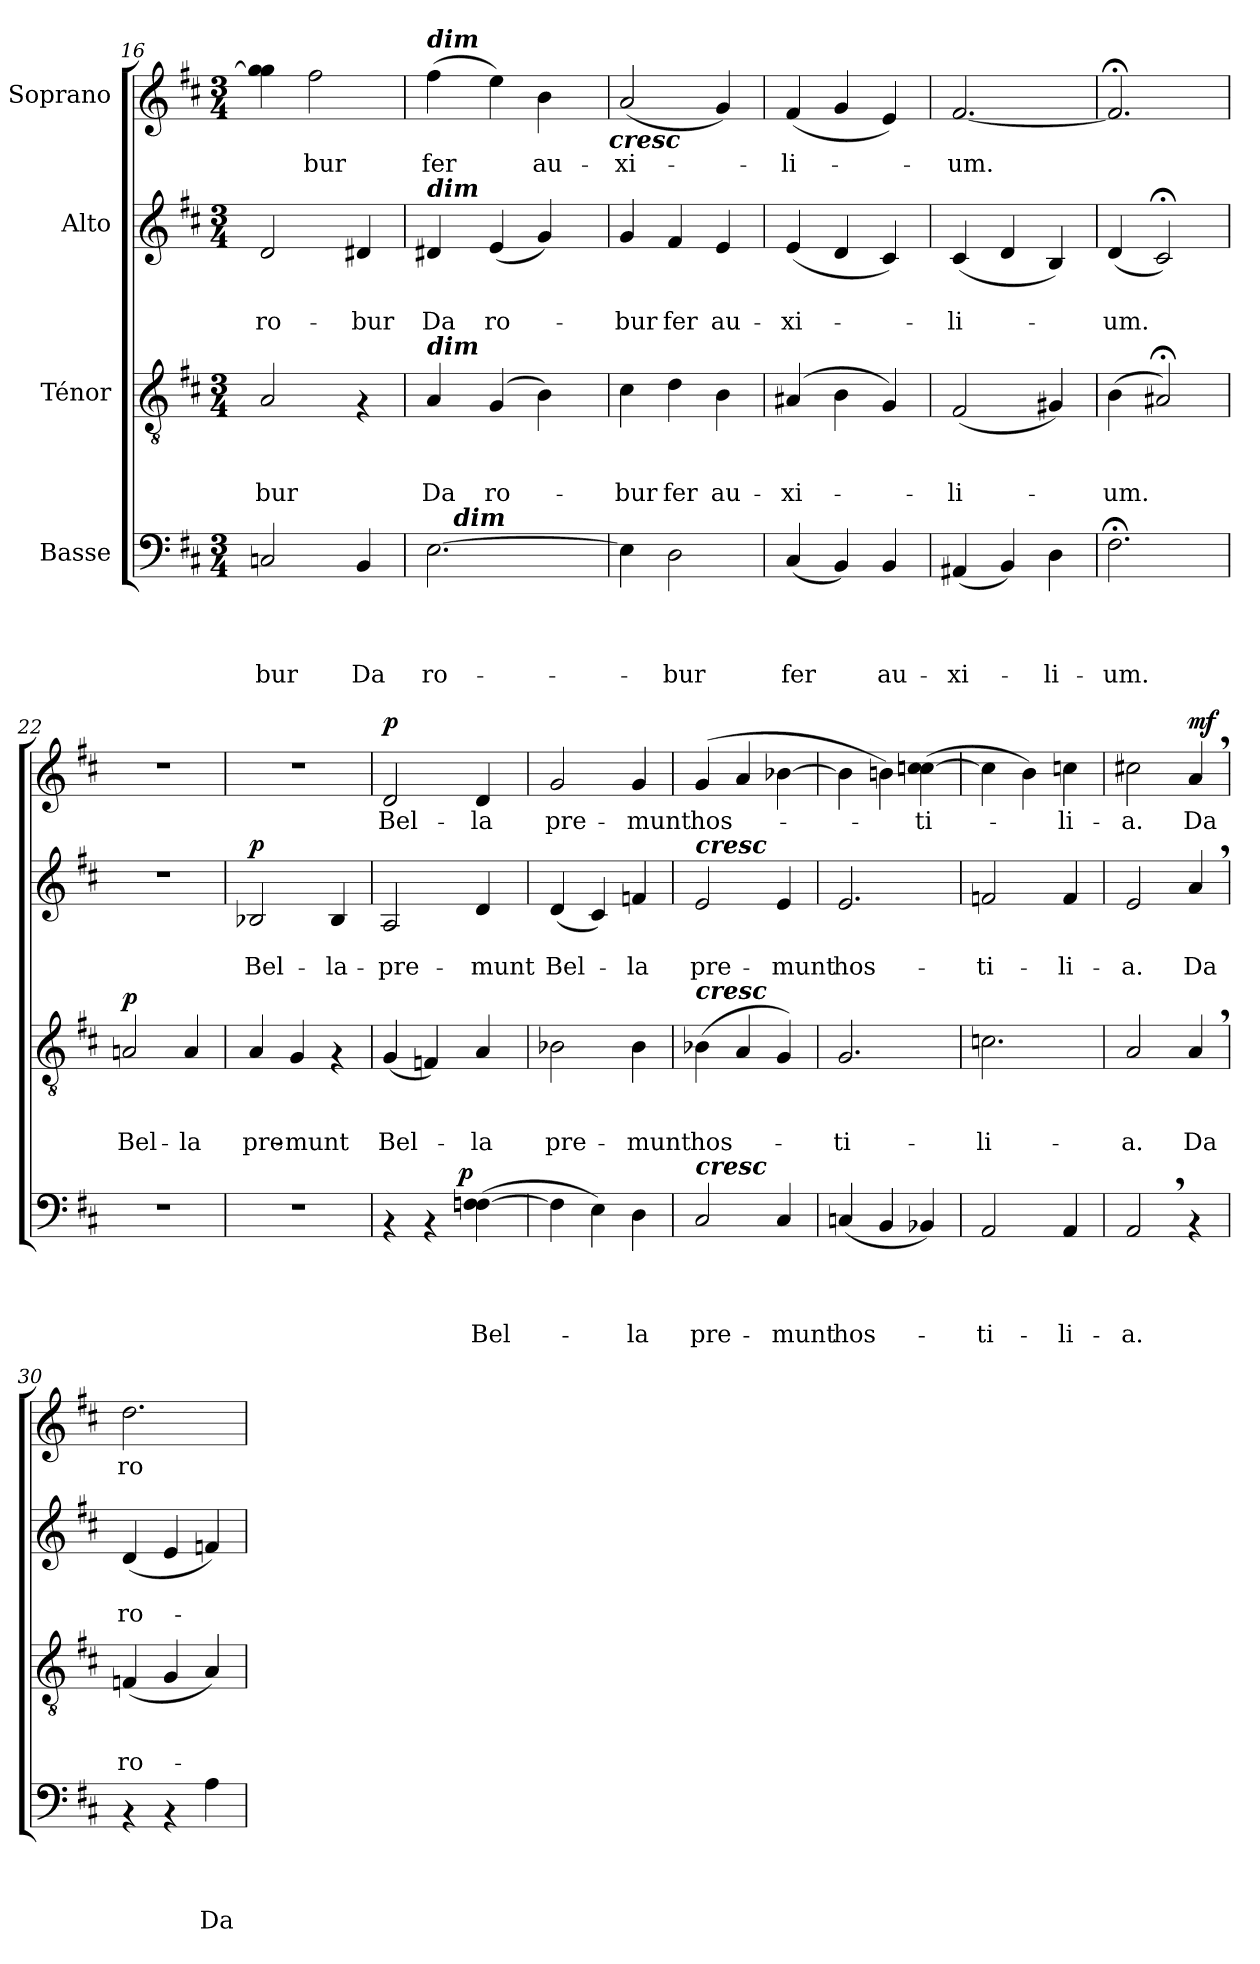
**kern	**text	**text	**text	**text	**dynam	**kern	**text	**text	**text	**dynam	**kern	**text	**text	**dynam	**kern	**text	**dynam
*part4	*part4	*part4	*part4	*part4	*part4	*part3	*part3	*part3	*part3	*part3	*part2	*part2	*part2	*part2	*part1	*part1	*part1
*staff4	*staff4	*staff4	*staff4	*staff4	*staff4	*staff3	*staff3	*staff3	*staff3	*staff3	*staff2	*staff2	*staff2	*staff2	*staff1	*staff1	*staff1
*I"Basse	*	*	*	*	*	*I"Ténor	*	*	*	*	*I"Alto	*	*	*	*I"Soprano	*	*
*clefF4	*	*	*	*	*	*clefGv2	*	*	*	*	*clefG2	*	*	*	*clefG2	*	*
*k[f#c#]	*	*	*	*	*	*k[f#c#]	*	*	*	*	*k[f#c#]	*	*	*	*k[f#c#]	*	*
*D:	*	*	*	*	*	*D:	*	*	*	*	*D:	*	*	*	*D:	*	*
*M3/4	*	*	*	*	*	*M3/4	*	*	*	*	*M3/4	*	*	*	*M3/4	*	*
=16	=16	=16	=16	=16	=16	=16	=16	=16	=16	=16	=16	=16	=16	=16	=16	=16	=16
!	!	!	!	!LO:LY:b	!	!	!	!	!LO:LY:b	!	!	!	!LO:LY:b	!	!	!	!
2Cn/	.	.	.	-bur	.	2A/	.	.	-bur	.	2d/	.	ro-	.	4gg\] 4gg\	.	.
!	!	!	!	!	!	!	!	!	!	!	!	!	!	!	!	!LO:LY:b	!
.	.	.	.	.	.	.	.	.	.	.	.	.	.	.	2ff#\	-bur	.
!	!	!	!	!LO:LY:b	!	!	!	!	!	!	!	!	!LO:LY:b	!	!	!	!
4BB/	.	.	.	Da	.	4rF	.	.	.	.	4d#X/	.	-bur	.	.	.	.
!!LO:PB:g=z
=17	=17	=17	=17	=17	=17	=17	=17	=17	=17	=17	=17	=17	=17	=17	=17	=17	=17
!	!	!	!	!	!	!	!	!	!	!	!	!	!	!	!LO:TX:a:Bi:t=dim	!	!
!	!	!	!	!	!	!	!	!	!	!	!LO:TX:a:Bi:t=dim	!	!	!	!	!	!
!	!	!	!	!	!	!LO:TX:a:Bi:t=dim	!	!	!	!	!	!	!	!	!	!	!
!	!	!	!	!LO:LY:b	!	!	!	!	!LO:LY:b	!	!	!	!LO:LY:b	!	!	!LO:LY:b	!
*^	*	*	*	*	*	*	*	*	*	*	*	*	*	*	*	*	*
[>2.E\	16.ryy	.	.	.	ro-	.	4A/	.	.	Da	.	4d#X/	.	Da	.	(>4ff#\	fer	.
!	!LO:TX:a:Bi:t=dim	!	!	!	!	!	!	!	!	!	!	!	!	!	!	!	!	!
.	2ryy	.	.	.	.	.	.	.	.	.	.	.	.	.	.	.	.	.
!	!	!	!	!	!	!	!	!	!	!LO:LY:b	!	!	!	!LO:LY:b	!	!	!	!
.	.	.	.	.	.	.	(<4G/	.	.	ro-	.	(<4e/	.	ro-	.	4ee\)	.	.
!	!	!	!	!	!	!	!	!	!	!	!	!	!	!	!	!	!LO:LY:b	!
.	.	.	.	.	.	.	4B\)	.	.	.	.	4g/)	.	.	.	4b\	au-	.
.	8ryy	.	.	.	.	.	.	.	.	.	.	.	.	.	.	.	.	.
.	32ryy	.	.	.	.	.	.	.	.	.	.	.	.	.	.	.	.	.
!	!	!	!	!	!	!	!	!	!	!	!	!	!	!	!	!LO:TX:b:Bi:t=cresc	!	!
=18	=18	=18	=18	=18	=18	=18	=18	=18	=18	=18	=18	=18	=18	=18	=18	=18	=18	=18
!	!	!	!	!	!	!	!	!	!	!LO:LY:b	!	!	!	!LO:LY:b	!	!	!LO:LY:b	!
*v	*v	*	*	*	*	*	*	*	*	*	*	*	*	*	*	*	*	*
4E\]	.	.	.	.	.	4c#\	.	.	-bur	.	4g/	.	-bur	.	(<2a/	-xi-	.
!	!	!	!	!LO:LY:b	!	!	!	!	!LO:LY:b	!	!	!	!LO:LY:b	!	!	!	!
2D\	.	.	.	-bur	.	4d\	.	.	fer	.	4f#/	.	fer	.	.	.	.
!	!	!	!	!	!	!	!	!	!LO:LY:b	!	!	!	!LO:LY:b	!	!	!	!
.	.	.	.	.	.	4B\	.	.	au-	.	4e/	.	au-	.	4g/)	.	.
=19	=19	=19	=19	=19	=19	=19	=19	=19	=19	=19	=19	=19	=19	=19	=19	=19	=19
!	!	!	!	!LO:LY:b	!	!	!	!	!LO:LY:b	!	!	!	!LO:LY:b	!	!	!LO:LY:b	!
(<4C#/	.	.	.	fer	.	(<4A#X/	.	.	-xi-	.	(<4e/	.	-xi-	.	(<4f#/	-li-	.
4BB/)	.	.	.	.	.	4B\	.	.	.	.	4d/	.	.	.	4g/	.	.
!	!	!	!	!LO:LY:b	!	!	!	!	!	!	!	!	!	!	!	!	!
4BB/	.	.	.	au-	.	4G/)	.	.	.	.	4c#/)	.	.	.	4e/)	.	.
=20	=20	=20	=20	=20	=20	=20	=20	=20	=20	=20	=20	=20	=20	=20	=20	=20	=20
!	!	!	!	!LO:LY:b	!	!	!	!	!LO:LY:b	!	!	!	!LO:LY:b	!	!	!LO:LY:b	!
(<4AA#X/	.	.	.	-xi-	.	(<2F#/	.	.	-li-	.	(<4c#/	.	-li-	.	[<2.f#/	-um.	.
4BB/)	.	.	.	.	.	.	.	.	.	.	4d/	.	.	.	.	.	.
!	!	!	!	!LO:LY:b	!	!	!	!	!	!	!	!	!	!	!	!	!
4D\	.	.	.	-li-	.	4G#X/)	.	.	.	.	4B/)	.	.	.	.	.	.
=21	=21	=21	=21	=21	=21	=21	=21	=21	=21	=21	=21	=21	=21	=21	=21	=21	=21
!	!	!	!	!LO:LY:b	!	!	!	!	!LO:LY:b	!	!	!	!LO:LY:b	!	!	!	!
2.F#;<\	.	.	.	-um.	.	(>4B\	.	.	-um.	.	(<4d/	.	-um.	.	2.f#;</]	.	.
.	.	.	.	.	.	2A#X;</)	.	.	.	.	2c#;</)	.	.	.	.	.	.
=22	=22	=22	=22	=22	=22	=22	=22	=22	=22	=22	=22	=22	=22	=22	=22	=22	=22
!	!	!	!	!	!	!	!	!	!LO:LY:b	!LO:DY:a	!	!	!	!	!	!	!
2.r	.	.	.	.	.	2An/	.	.	Bel-	p	2.r	.	.	.	2.r	.	.
!	!	!	!	!	!	!	!	!	!LO:LY:b	!	!	!	!	!	!	!	!
.	.	.	.	.	.	4A/	.	.	-la	.	.	.	.	.	.	.	.
=23	=23	=23	=23	=23	=23	=23	=23	=23	=23	=23	=23	=23	=23	=23	=23	=23	=23
!	!	!	!	!	!	!	!	!	!LO:LY:b	!	!	!	!LO:LY:b	!LO:DY:a	!	!	!
2.r	.	.	.	.	.	4A/	.	.	pre-	.	2B-X/	.	Bel-	p	2.r	.	.
!	!	!	!	!	!	!	!	!	!LO:LY:b	!	!	!	!	!	!	!	!
.	.	.	.	.	.	4G/	.	.	-munt	.	.	.	.	.	.	.	.
!	!	!	!	!	!	!	!	!	!	!	!	!	!LO:LY:b	!	!	!	!
.	.	.	.	.	.	4rF	.	.	.	.	4B-/	.	-la-	.	.	.	.
=24	=24	=24	=24	=24	=24	=24	=24	=24	=24	=24	=24	=24	=24	=24	=24	=24	=24
!	!	!	!	!	!	!	!	!	!LO:LY:b	!	!	!	!LO:LY:b	!	!	!LO:LY:b	!LO:DY:a
*^	*	*	*	*	*	*	*	*	*	*	*	*	*	*	*	*	*
4rAA	4..ryy	.	.	.	.	.	(<4G/	.	.	Bel-	.	2A/	.	-pre-	.	2d/	Bel-	p
4rAA	.	.	.	.	.	.	4Fn/)	.	.	.	.	.	.	.	.	.	.	.
!	!	!	!	!	!	!LO:DY:a	!	!	!	!	!	!	!	!	!	!	!	!
.	4ryy	.	.	.	.	p	.	.	.	.	.	.	.	.	.	.	.	.
!	!	!	!	!	!LO:LY:b	!	!	!	!	!LO:LY:b	!	!	!	!LO:LY:b	!	!	!LO:LY:b	!
(>4Fn\ [>4Fn\	.	.	.	.	Bel-	.	4A/	.	.	-la	.	4d/	.	-munt	.	4d/	-la	.
.	16ryy	.	.	.	.	.	.	.	.	.	.	.	.	.	.	.	.	.
!!LO:PB:g=z
=25	=25	=25	=25	=25	=25	=25	=25	=25	=25	=25	=25	=25	=25	=25	=25	=25	=25	=25
!	!	!	!	!	!	!	!	!	!	!LO:LY:b	!	!	!	!LO:LY:b	!	!	!LO:LY:b	!
*v	*v	*	*	*	*	*	*	*	*	*	*	*	*	*	*	*	*	*
4F\]	.	.	.	.	.	2B-X\	.	.	pre-	.	(<4d/	.	Bel-	.	2g/	pre-	.
4E\)	.	.	.	.	.	.	.	.	.	.	4c#/)	.	.	.	.	.	.
!	!	!	!	!LO:LY:b	!	!	!	!	!LO:LY:b	!	!	!	!LO:LY:b	!	!	!LO:LY:b	!
4D\	.	.	.	-la	.	4B-\	.	.	-munt	.	4fn/	.	-la	.	4g/	-munt	.
=26	=26	=26	=26	=26	=26	=26	=26	=26	=26	=26	=26	=26	=26	=26	=26	=26	=26
!	!	!	!	!	!	!	!	!	!	!	!LO:TX:a:Bi:t=cresc	!	!	!	!	!	!
!	!	!	!	!	!	!LO:TX:a:Bi:t=cresc	!	!	!	!	!	!	!	!	!	!	!
!LO:TX:a:Bi:t=cresc	!	!	!	!	!	!	!	!	!	!	!	!	!	!	!	!	!
!	!	!	!	!LO:LY:b	!	!	!	!	!LO:LY:b	!	!	!	!LO:LY:b	!	!	!LO:LY:b	!
2C#/	.	.	.	pre-	.	(>4B-X\	.	.	hos-	.	2e/	.	pre-	.	(>4g/	hos-	.
.	.	.	.	.	.	4A/	.	.	.	.	.	.	.	.	4a/	.	.
!	!	!	!	!LO:LY:b	!	!	!	!	!	!	!	!	!LO:LY:b	!	!	!	!
4C#/	.	.	.	-munt	.	4G/)	.	.	.	.	4e/	.	-munt	.	[>4b-X\	.	.
=27	=27	=27	=27	=27	=27	=27	=27	=27	=27	=27	=27	=27	=27	=27	=27	=27	=27
!	!	!	!	!LO:LY:b	!	!	!	!	!LO:LY:b	!	!	!	!LO:LY:b	!	!	!	!
(<4Cn/	.	.	.	hos-	.	2.G/	.	.	-ti-	.	2.e/	.	hos-	.	4b-\]	.	.
4BB/	.	.	.	.	.	.	.	.	.	.	.	.	.	.	4bn\)	.	.
!	!	!	!	!	!	!	!	!	!	!	!	!	!	!	!	!LO:LY:b	!
4BB-X/)	.	.	.	.	.	.	.	.	.	.	.	.	.	.	(>4ccn\ [>4ccn\	-ti-	.
=28	=28	=28	=28	=28	=28	=28	=28	=28	=28	=28	=28	=28	=28	=28	=28	=28	=28
!	!	!	!	!LO:LY:b	!	!	!	!	!LO:LY:b	!	!	!	!LO:LY:b	!	!	!	!
2AA/	.	.	.	-ti-	.	2.cn\	.	.	-li-	.	2fn/	.	-ti-	.	4cc\]	.	.
.	.	.	.	.	.	.	.	.	.	.	.	.	.	.	4b\)	.	.
!	!	!	!	!LO:LY:b	!	!	!	!	!	!	!	!	!LO:LY:b	!	!	!LO:LY:b	!
4AA/	.	.	.	-li-	.	.	.	.	.	.	4f/	.	-li-	.	4ccn\	-li-	.
=29	=29	=29	=29	=29	=29	=29	=29	=29	=29	=29	=29	=29	=29	=29	=29	=29	=29
!	!	!	!	!LO:LY:b	!	!	!	!	!LO:LY:b	!	!	!	!LO:LY:b	!	!	!LO:LY:b	!
2AA,>/	.	.	.	-a.	.	2A/	.	.	-a.	.	2e/	.	-a.	.	2cc#X\	-a.	.
!	!	!	!	!	!	!	!	!	!LO:LY:b	!	!	!	!LO:LY:b	!	!	!LO:LY:b	!LO:DY:a
4rAA	.	.	.	.	.	4A,>/	.	.	Da	.	4a,>/	.	Da	.	4a,>/	Da	mf
=30	=30	=30	=30	=30	=30	=30	=30	=30	=30	=30	=30	=30	=30	=30	=30	=30	=30
!	!	!	!	!	!	!	!	!	!LO:LY:b	!	!	!	!LO:LY:b	!	!	!LO:LY:b	!
4rAA	.	.	.	.	.	(<4Fn/	.	.	ro-	.	(<4d/	.	ro-	.	2.dd\	ro-	.
4rAA	.	.	.	.	.	4G/	.	.	.	.	4e/	.	.	.	.	.	.
!	!	!	!	!LO:LY:b	!	!	!	!	!	!	!	!	!	!	!	!	!
4A\	.	.	.	Da	.	4A/)	.	.	.	.	4fn/)	.	.	.	.	.	.
=	=	=	=	=	=	=	=	=	=	=	=	=	=	=	=	=	=
*-	*-	*-	*-	*-	*-	*-	*-	*-	*-	*-	*-	*-	*-	*-	*-	*-	*-
